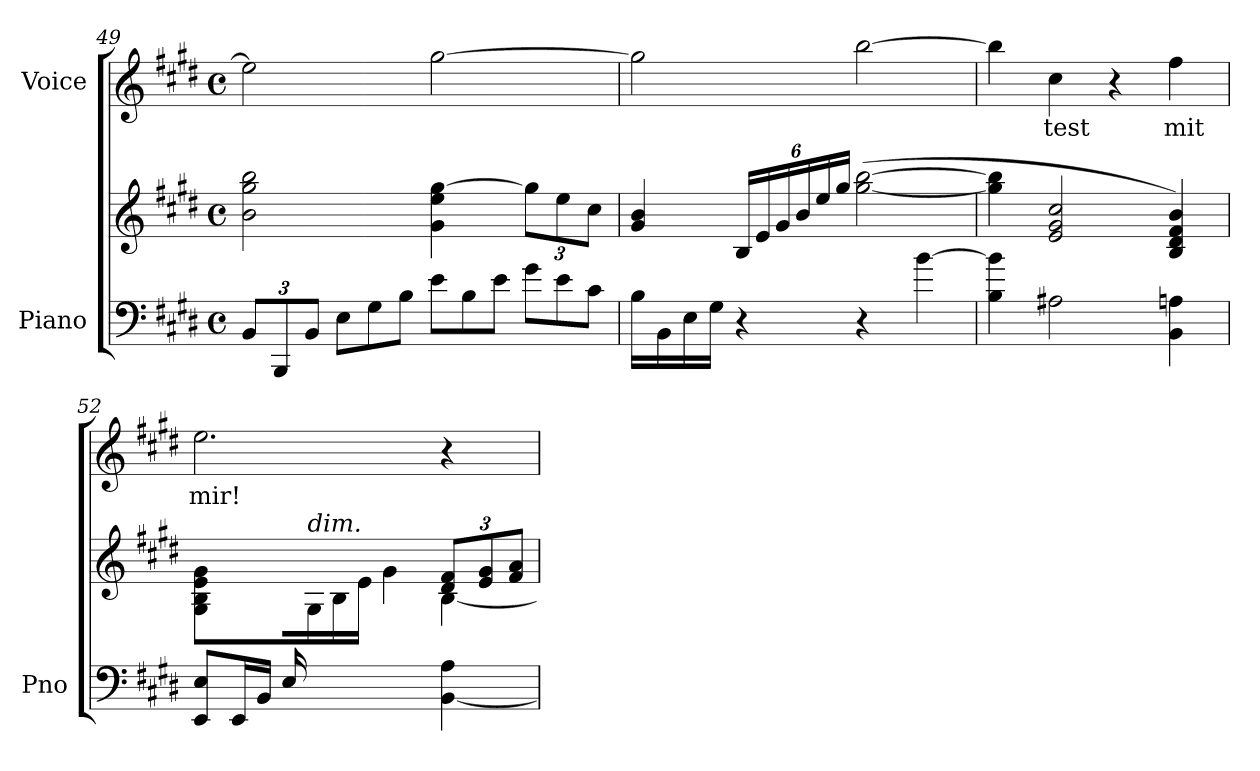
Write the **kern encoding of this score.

**kern	**kern	**kern	**text
*part2	*part2	*part1	*part1
*staff3	*staff2	*staff1	*staff1
*I"Piano	*	*I"Voice	*
*I'Pno	*	*	*
*clefF4	*clefG2	*clefG2	*
*k[f#c#g#d#]	*k[f#c#g#d#]	*k[f#c#g#d#]	*
*M4/4	*M4/4	*M4/4	*
*met(c)	*met(c)	*met(c)	*
*Xbrackettup	*	*	*
=49	=49	=49	=49
12BB/L	2b\ 2gg#\ 2bb\	2ee\]	.
12BBB/	.	.	.
12BB/J	.	.	.
*Xtuplet	*	*	*
12E\L	.	.	.
12G#\	.	.	.
12B\J	.	.	.
12e\L	4g#\ 4ee\ [4gg#\	[2gg#\	.
12B\	.	.	.
12e\J	.	.	.
12g#\L	12gg#\L]	.	.
12e\	12ee\	.	.
12c#\J	12cc#\J	.	.
=50	=50	=50	=50
16B\LL	4g#/ 4b/	2gg#\]	.
16BB\	.	.	.
16E\	.	.	.
16G#\JJ	.	.	.
*	*Xbrackettup	*	*
4r	24B/LL	.	.
.	24e/	.	.
.	24g#/	.	.
.	24b/	.	.
.	24ee/	.	.
.	(24gg#/JJ	.	.
4r	([2gg#\ [2bb\	[2bb\	.
[4b\	.	.	.
=51	=51	=51	=51
4B\ 4b\]	4gg#\] 4bb\]	4bb\]	.
2A#X\	2e/ 2g#/ 2cc#/	4cc#\	-test
.	.	4r	.
4BB\ 4An\	4B/ 4d#/ 4f#/ 4b/)	4ff#\	mit
=52	=52	=52	=52
*^	*^	*	*
4ryy	8EE/ 8E/L	4G#/ 4B/ 4e/ 4g#/	2.ryy	2.ee\	mir!
.	16EE/L	.	.	.	.
.	16BB/JJ	.	.	.	.
16E/LL	2ryy	16ryy	.	.	.
!	!	!LO:TX:a:i:t=dim.	!	!	!
2ryy	.	16G#\	.	.	.
.	.	16B\	.	.	.
.	.	16e\JJ	.	.	.
.	.	(4g#\	.	.	.
.	[4BB\ 4A\	12d#/ 12f#/L	[4B\	4r	.
8.ryy	.	.	.	.	.
.	.	12e/ 12g#/	.	.	.
.	.	12f#/ 12a/J	.	.	.
*v	*v	*	*	*	*
*	*v	*v	*	*
=	=	=	=
*-	*-	*-	*-
